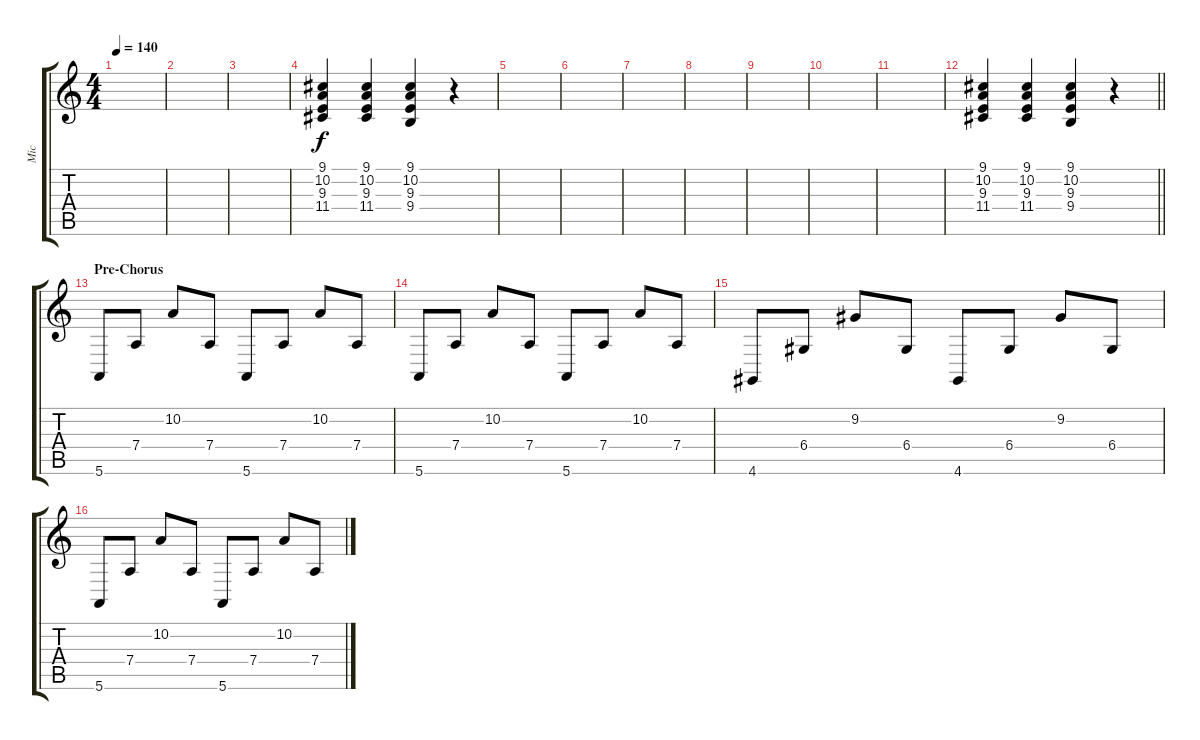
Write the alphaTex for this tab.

\track ("Mic" "Mic") {instrument stringensemble1}
\staff {score tabs}
\tuning (E4 B3 G3 D3 A2 E2) {hide}
\ts (4 4)
\tempo 140
\clef g2
\ks c
|
|
|
(9.1 10.2 9.3 11.4).4 (9.1 10.2 9.3 11.4).4 (9.1 10.2 9.3 9.4).4 r.4 |
|
|
|
|
|
|
|
\barLineRight lightlight
(9.1 10.2 9.3 11.4).4 (9.1 10.2 9.3 11.4).4 (9.1 10.2 9.3 9.4).4 r.4 |
\section ("" "Pre-Chorus")
5.6.8 7.4.8 10.2.8 7.4.8 5.6.8 7.4.8 10.2.8 7.4.8 |
5.6.8 7.4.8 10.2.8 7.4.8 5.6.8 7.4.8 10.2.8 7.4.8 |
4.6.8 6.4.8 9.2.8 6.4.8 4.6.8 6.4.8 9.2.8 6.4.8 |
5.6.8 7.4.8 10.2.8 7.4.8 5.6.8 7.4.8 10.2.8 7.4.8
